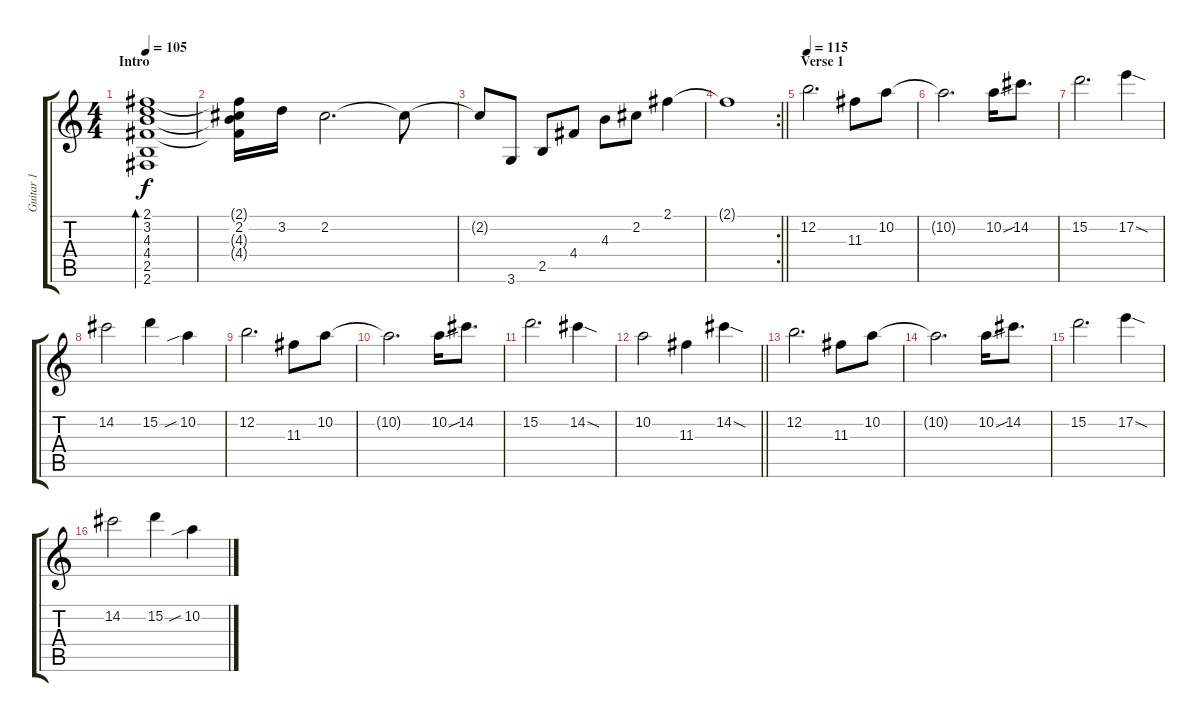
\track ("Guitar 1" "Guitar 1") {instrument distortionguitar}
\staff {score tabs}
\tuning (E4 B3 G3 D3 A2 E2) {hide}
\ts (4 4)
\section ("" "Intro")
\tempo 105
\clef g2
\ks c
(2.1 3.2 4.3 4.4 2.5 2.6).1{bd 480 dy f instrument acousticguitarsteel} |
(2.1{t} 2.2 4.3{t} 4.4{t}).16 3.2.16 2.2.2{d} 2.2{t}.8 |
2.2{t}.8 3.6.8 2.5.8 4.4.8 4.3.8 2.2.8 2.1.4 |
\rc 2
\barLineRight lightlight
2.1{t}.1 |
\section ("" "Verse 1")
\tempo 115
12.2.2{d} 11.3.8 10.2.8 |
10.2{t}.2{d} 10.2{sou}.16 14.2.8{d} |
15.2.2{d} 17.2{sod}.4 |
14.2.2 15.2.4 10.2{sib}.4 |
12.2.2{d} 11.3.8 10.2.8 |
10.2{t}.2{d} 10.2{sou}.16 14.2.8{d} |
15.2.2{d} 14.2{sod}.4 |
\barLineRight lightlight
10.2.2 11.3.4 14.2{sod}.4 |
12.2.2{d} 11.3.8 10.2.8 |
10.2{t}.2{d} 10.2{sou}.16 14.2.8{d} |
15.2.2{d} 17.2{sod}.4 |
14.2.2 15.2.4 10.2{sib}.4
